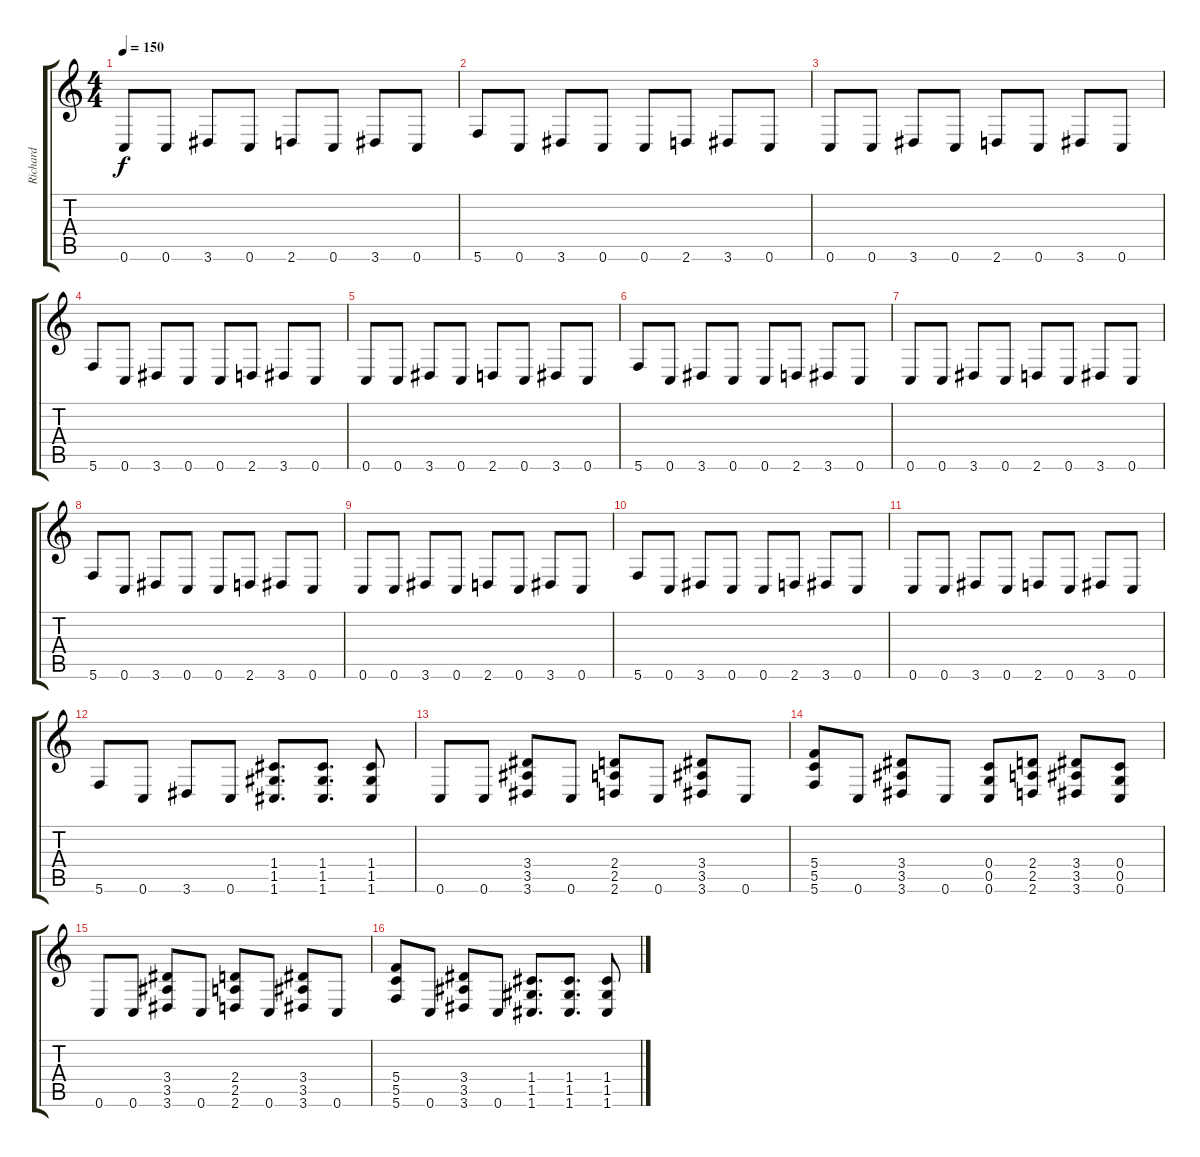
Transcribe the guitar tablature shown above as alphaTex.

\track ("Richard" "Richard") {instrument distortionguitar}
\staff {score tabs}
\tuning (D4 A3 F3 C3 G2 C2) {hide}
\ts (4 4)
\tempo 150
\clef g2
\ks c
0.6.8{dy f} 0.6.8 3.6.8 0.6.8 2.6.8 0.6.8 3.6.8 0.6.8 |
5.6.8 0.6.8 3.6.8 0.6.8 0.6.8 2.6.8 3.6.8 0.6.8 |
0.6.8 0.6.8 3.6.8 0.6.8 2.6.8 0.6.8 3.6.8 0.6.8 |
5.6.8 0.6.8 3.6.8 0.6.8 0.6.8 2.6.8 3.6.8 0.6.8 |
0.6.8 0.6.8 3.6.8 0.6.8 2.6.8 0.6.8 3.6.8 0.6.8 |
5.6.8 0.6.8 3.6.8 0.6.8 0.6.8 2.6.8 3.6.8 0.6.8 |
0.6.8 0.6.8 3.6.8 0.6.8 2.6.8 0.6.8 3.6.8 0.6.8 |
5.6.8 0.6.8 3.6.8 0.6.8 0.6.8 2.6.8 3.6.8 0.6.8 |
0.6.8 0.6.8 3.6.8 0.6.8 2.6.8 0.6.8 3.6.8 0.6.8 |
5.6.8 0.6.8 3.6.8 0.6.8 0.6.8 2.6.8 3.6.8 0.6.8 |
0.6.8 0.6.8 3.6.8 0.6.8 2.6.8 0.6.8 3.6.8 0.6.8 |
5.6.8 0.6.8 3.6.8 0.6.8 (1.4 1.5 1.6).8{d} (1.4 1.5 1.6).8{d} (1.4 1.5 1.6).8 |
0.6.8 0.6.8 (3.4 3.5 3.6).8 0.6.8 (2.4 2.5 2.6).8 0.6.8 (3.4 3.5 3.6).8 0.6.8 |
(5.4 5.5 5.6).8 0.6.8 (3.4 3.5 3.6).8 0.6.8 (0.4 0.5 0.6).8 (2.4 2.5 2.6).8 (3.4 3.5 3.6).8 (0.4 0.5 0.6).8 |
0.6.8 0.6.8 (3.4 3.5 3.6).8 0.6.8 (2.4 2.5 2.6).8 0.6.8 (3.4 3.5 3.6).8 0.6.8 |
(5.4 5.5 5.6).8 0.6.8 (3.4 3.5 3.6).8 0.6.8 (1.4 1.5 1.6).8{d} (1.4 1.5 1.6).8{d} (1.4 1.5 1.6).8
